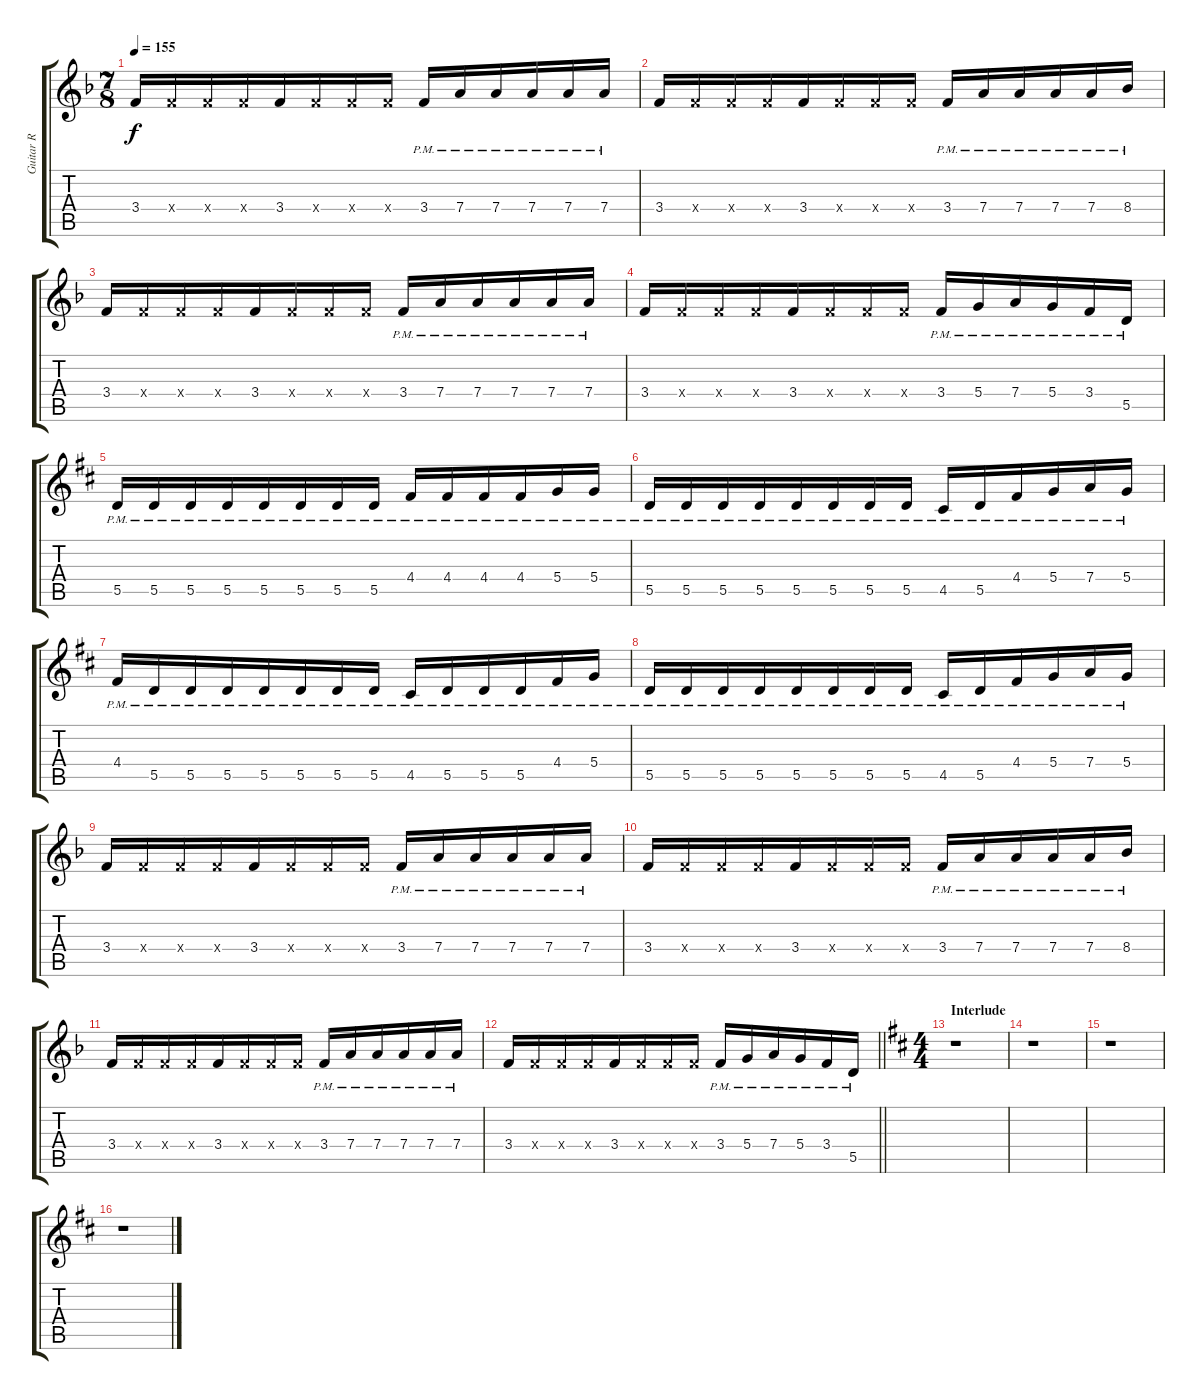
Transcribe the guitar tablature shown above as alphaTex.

\track ("Guitar R" "Guitar R") {instrument distortionguitar}
\staff {score tabs}
\tuning (E4 B3 G3 D3 A2 E2) {hide}
\ts (7 8)
\tempo 155
\clef g2
\ks f
3.4.16{dy f} 3.4{x}.16 3.4{x}.16 3.4{x}.16 3.4.16 3.4{x}.16 3.4{x}.16 3.4{x}.16 3.4{pm}.16 7.4{pm}.16 7.4{pm}.16 7.4{pm}.16 7.4{pm}.16 7.4{pm}.16 |
3.4.16 3.4{x}.16 3.4{x}.16 3.4{x}.16 3.4.16 3.4{x}.16 3.4{x}.16 3.4{x}.16 3.4{pm}.16 7.4{pm}.16 7.4{pm}.16 7.4{pm}.16 7.4{pm}.16 8.4{pm}.16 |
3.4.16 3.4{x}.16 3.4{x}.16 3.4{x}.16 3.4.16 3.4{x}.16 3.4{x}.16 3.4{x}.16 3.4{pm}.16 7.4{pm}.16 7.4{pm}.16 7.4{pm}.16 7.4{pm}.16 7.4{pm}.16 |
3.4.16 3.4{x}.16 3.4{x}.16 3.4{x}.16 3.4.16 3.4{x}.16 3.4{x}.16 3.4{x}.16 3.4{pm}.16 5.4{pm}.16 7.4{pm}.16 5.4{pm}.16 3.4{pm}.16 5.5{pm}.16 |
\ks d
5.5{pm}.16 5.5{pm}.16 5.5{pm}.16 5.5{pm}.16 5.5{pm}.16 5.5{pm}.16 5.5{pm}.16 5.5{pm}.16 4.4{pm}.16 4.4{pm}.16 4.4{pm}.16 4.4{pm}.16 5.4{pm}.16 5.4{pm}.16 |
5.5{pm}.16 5.5{pm}.16 5.5{pm}.16 5.5{pm}.16 5.5{pm}.16 5.5{pm}.16 5.5{pm}.16 5.5{pm}.16 4.5{pm}.16 5.5{pm}.16 4.4{pm}.16 5.4{pm}.16 7.4{pm}.16 5.4{pm}.16 |
4.4{pm}.16 5.5{pm}.16 5.5{pm}.16 5.5{pm}.16 5.5{pm}.16 5.5{pm}.16 5.5{pm}.16 5.5{pm}.16 4.5{pm}.16 5.5{pm}.16 5.5{pm}.16 5.5{pm}.16 4.4{pm}.16 5.4{pm}.16 |
5.5{pm}.16 5.5{pm}.16 5.5{pm}.16 5.5{pm}.16 5.5{pm}.16 5.5{pm}.16 5.5{pm}.16 5.5{pm}.16 4.5{pm}.16 5.5{pm}.16 4.4{pm}.16 5.4{pm}.16 7.4{pm}.16 5.4{pm}.16 |
\ks f
3.4.16 3.4{x}.16 3.4{x}.16 3.4{x}.16 3.4.16 3.4{x}.16 3.4{x}.16 3.4{x}.16 3.4{pm}.16 7.4{pm}.16 7.4{pm}.16 7.4{pm}.16 7.4{pm}.16 7.4{pm}.16 |
3.4.16 3.4{x}.16 3.4{x}.16 3.4{x}.16 3.4.16 3.4{x}.16 3.4{x}.16 3.4{x}.16 3.4{pm}.16 7.4{pm}.16 7.4{pm}.16 7.4{pm}.16 7.4{pm}.16 8.4{pm}.16 |
3.4.16 3.4{x}.16 3.4{x}.16 3.4{x}.16 3.4.16 3.4{x}.16 3.4{x}.16 3.4{x}.16 3.4{pm}.16 7.4{pm}.16 7.4{pm}.16 7.4{pm}.16 7.4{pm}.16 7.4{pm}.16 |
\barLineRight lightlight
3.4.16 3.4{x}.16 3.4{x}.16 3.4{x}.16 3.4.16 3.4{x}.16 3.4{x}.16 3.4{x}.16 3.4{pm}.16 5.4{pm}.16 7.4{pm}.16 5.4{pm}.16 3.4{pm}.16 5.5{pm}.16 |
\ts (4 4)
\section ("" "Interlude")
\ks d
r.1 |
r.1 |
r.1 |
r.1
